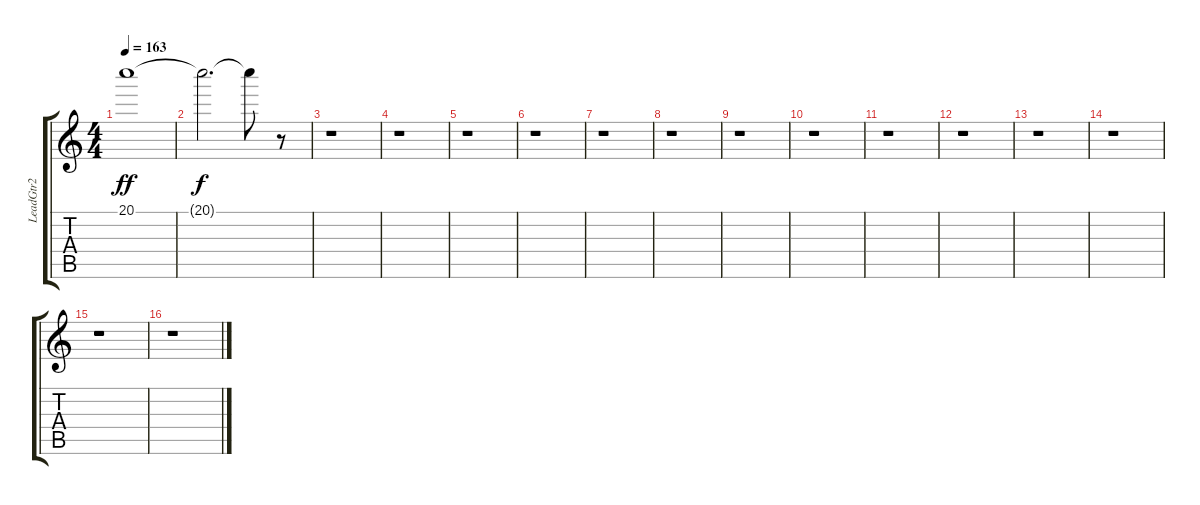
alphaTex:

\track ("LeadGtr2            " "LeadGtr2  ") {instrument electricguitarclean}
\staff {score tabs}
\tuning (E4 B3 G3 D3 A2 E2) {hide}
\ts (4 4)
\tempo 163
\clef g2
\ks c
20.1.1{dy ff} |
20.1{t}.2{d dy f} 20.1{t}.8 r.8 |
r.1 |
r.1 |
r.1 |
r.1 |
r.1 |
r.1 |
r.1 |
r.1 |
r.1 |
r.1 |
r.1 |
r.1 |
r.1 |
r.1
